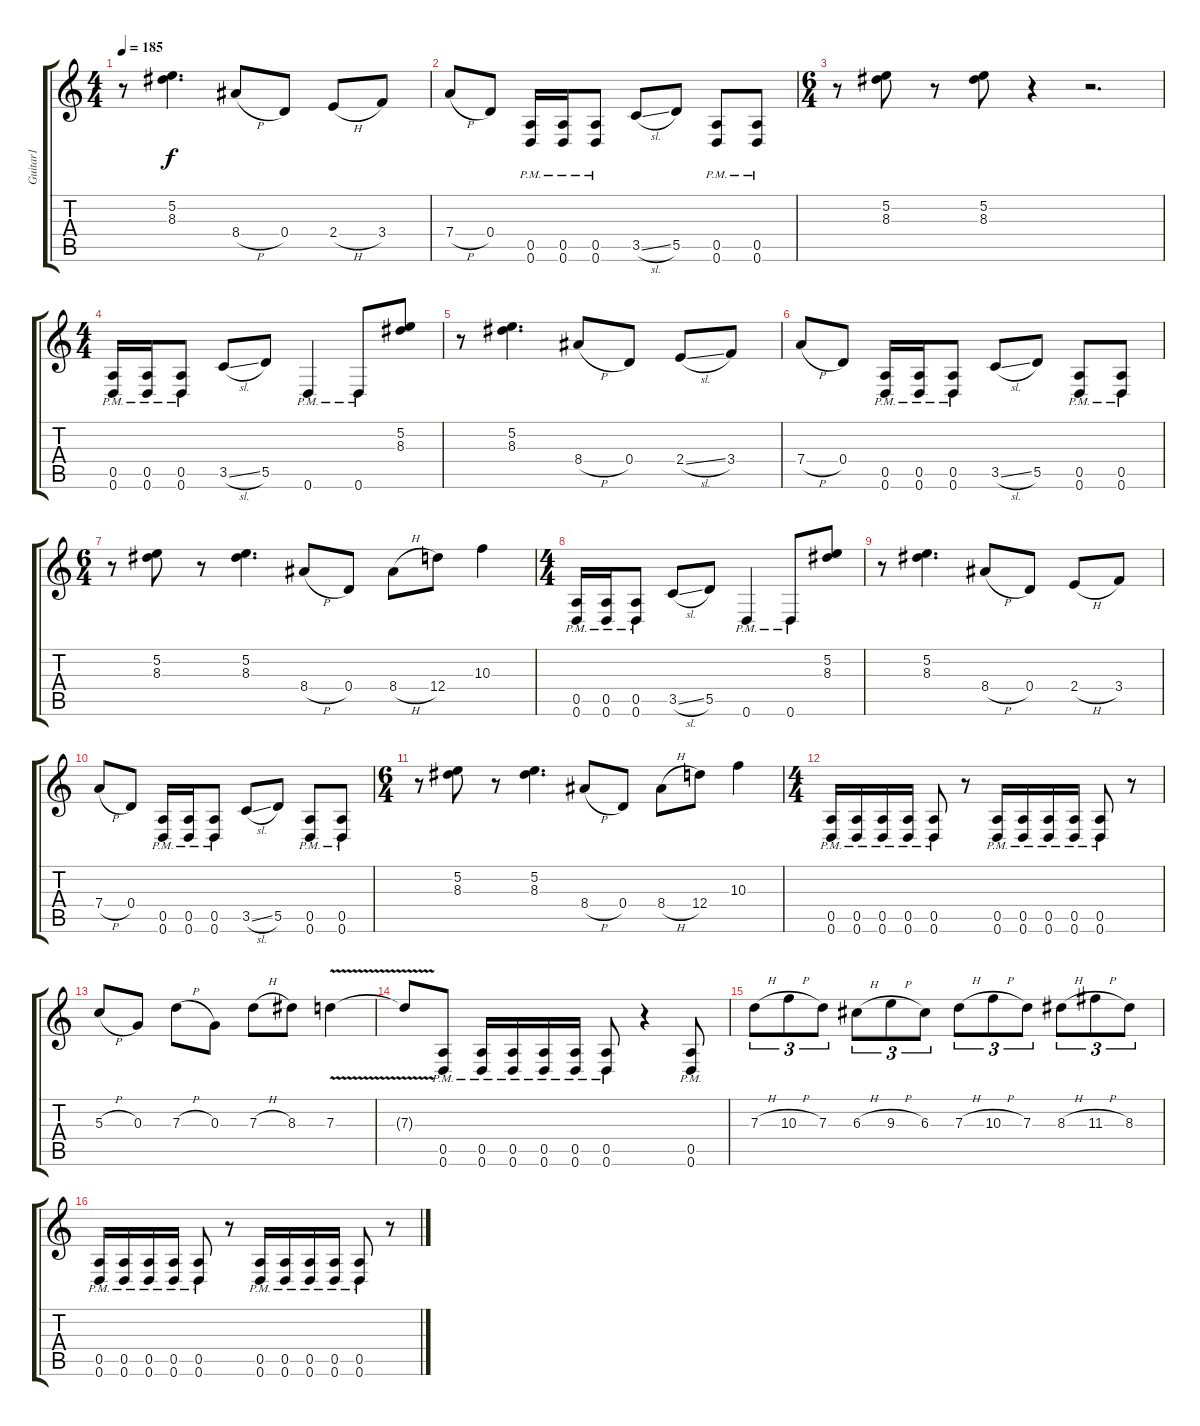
\track ("Guitar1" "Guitar1") {instrument distortionguitar}
\staff {score tabs}
\tuning (E4 B3 G3 D3 A2 D2) {hide}
\ts (4 4)
\tempo 185
\clef g2
\ks c
r.8{dy f} (5.2 8.3).4{d} 8.4{h}.8 0.4.8 2.4{h}.8 3.4.8 |
7.4{h}.8 0.4.8 (0.5{pm} 0.6{pm}).16 (0.5{pm} 0.6{pm}).16 (0.5{pm} 0.6{pm}).8 3.5{sl}.8 5.5.8 (0.5{pm} 0.6{pm}).8 (0.5{pm} 0.6{pm}).8 |
\ts (6 4)
r.8 (5.2 8.3).8 r.8 (5.2 8.3).8 r.4 r.2{d} |
\ts (4 4)
(0.5{pm} 0.6{pm}).16 (0.5{pm} 0.6{pm}).16 (0.5{pm} 0.6{pm}).8 3.5{sl}.8 5.5.8 0.6{pm}.4 0.6{pm}.8 (5.2 8.3).8 |
r.8 (5.2 8.3).4{d} 8.4{h}.8 0.4.8 2.4{sl}.8 3.4.8 |
7.4{h}.8 0.4.8 (0.5{pm} 0.6{pm}).16 (0.5{pm} 0.6{pm}).16 (0.5{pm} 0.6{pm}).8 3.5{sl}.8 5.5.8 (0.5{pm} 0.6{pm}).8 (0.5{pm} 0.6{pm}).8 |
\ts (6 4)
r.8 (5.2 8.3).8 r.8 (5.2 8.3).4{d} 8.4{h}.8 0.4.8 8.4{h}.8 12.4.8 10.3.4 |
\ts (4 4)
(0.5{pm} 0.6{pm}).16 (0.5{pm} 0.6{pm}).16 (0.5{pm} 0.6{pm}).8 3.5{sl}.8 5.5.8 0.6{pm}.4 0.6{pm}.8 (5.2 8.3).8 |
r.8 (5.2 8.3).4{d} 8.4{h}.8 0.4.8 2.4{h}.8 3.4.8 |
7.4{h}.8 0.4.8 (0.5{pm} 0.6{pm}).16 (0.5{pm} 0.6{pm}).16 (0.5{pm} 0.6{pm}).8 3.5{sl}.8 5.5.8 (0.5{pm} 0.6{pm}).8 (0.5{pm} 0.6{pm}).8 |
\ts (6 4)
r.8 (5.2 8.3).8 r.8 (5.2 8.3).4{d} 8.4{h}.8 0.4.8 8.4{h}.8 12.4.8 10.3.4 |
\ts (4 4)
(0.5{pm} 0.6{pm}).16 (0.5{pm} 0.6{pm}).16 (0.5{pm} 0.6{pm}).16 (0.5{pm} 0.6{pm}).16 (0.5{pm} 0.6{pm}).8 r.8 (0.5{pm} 0.6{pm}).16 (0.5{pm} 0.6{pm}).16 (0.5{pm} 0.6{pm}).16 (0.5{pm} 0.6{pm}).16 (0.5{pm} 0.6{pm}).8 r.8 |
5.3{h}.8 0.3.8 7.3{h}.8 0.3.8 7.3{h}.8 8.3.8 7.3{v}.4 |
7.3{t}.8 (0.5{pm} 0.6{pm}).8 (0.5{pm} 0.6{pm}).16 (0.5{pm} 0.6{pm}).16 (0.5{pm} 0.6{pm}).16 (0.5{pm} 0.6{pm}).16 (0.5{pm} 0.6{pm}).8 r.4 (0.5{pm} 0.6{pm}).8 |
7.3{h}.8{tu (3 2)} 10.3{h}.8{tu (3 2)} 7.3.8{tu (3 2)} 6.3{h}.8{tu (3 2)} 9.3{h}.8{tu (3 2)} 6.3.8{tu (3 2)} 7.3{h}.8{tu (3 2)} 10.3{h}.8{tu (3 2)} 7.3.8{tu (3 2)} 8.3{h}.8{tu (3 2)} 11.3{h}.8{tu (3 2)} 8.3.8{tu (3 2)} |
(0.5{pm} 0.6{pm}).16 (0.5{pm} 0.6{pm}).16 (0.5{pm} 0.6{pm}).16 (0.5{pm} 0.6{pm}).16 (0.5{pm} 0.6{pm}).8 r.8 (0.5{pm} 0.6{pm}).16 (0.5{pm} 0.6{pm}).16 (0.5{pm} 0.6{pm}).16 (0.5{pm} 0.6{pm}).16 (0.5{pm} 0.6{pm}).8 r.8
